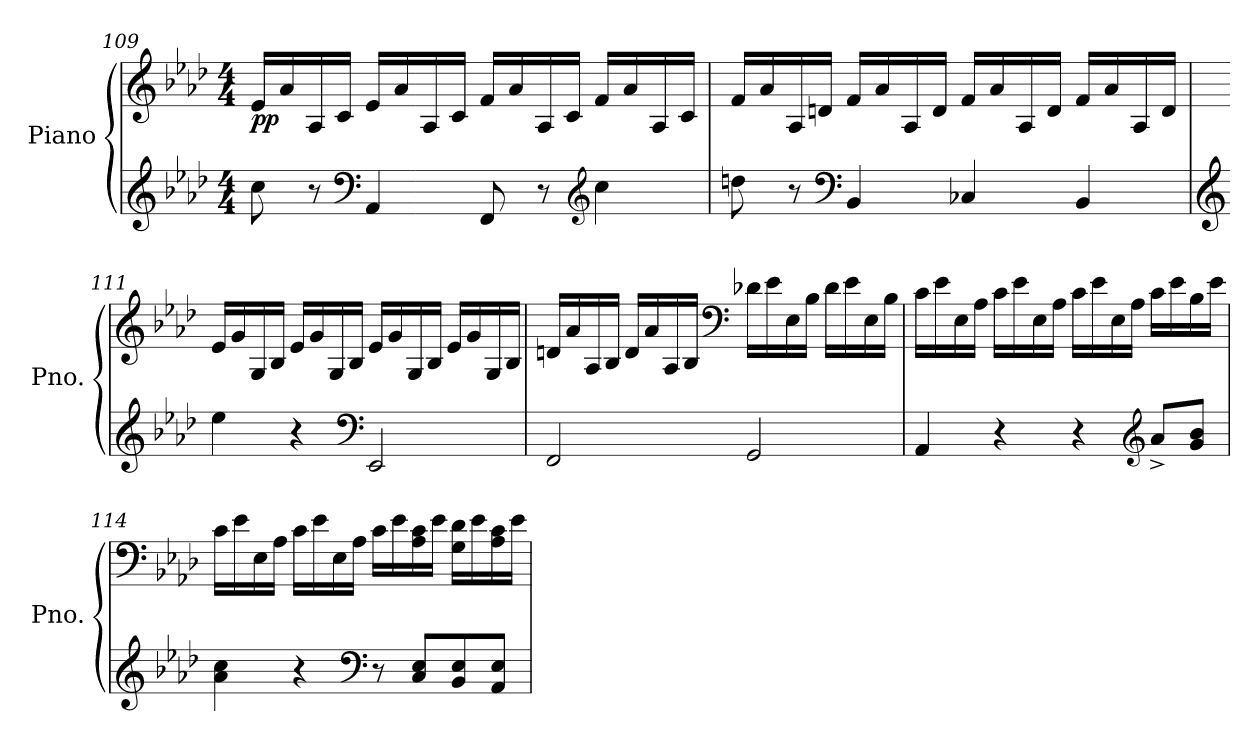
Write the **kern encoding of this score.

**kern	**kern	**dynam
*part1	*part1	*part1
*staff2	*staff1	*staff1/2
*I"Piano	*	*
*I'Pno.	*	*
!!LO:LB:g=z
*clefG2	*clefG2	*
*k[b-e-a-d-]	*k[b-e-a-d-]	*
*M4/4	*M4/4	*
=109	=109	=109
!	!	!LO:DY:b
8cc\	16e-/LL	pp
.	16a-/	.
8r	16A-/	.
.	16c/JJ	.
*clefF4	*	*
4AA-/	16e-/LL	.
.	16a-/	.
.	16A-/	.
.	16c/JJ	.
8FF/	16f/LL	.
.	16a-/	.
8r	16A-/	.
.	16c/JJ	.
*clefG2	*	*
4cc\	16f/LL	.
.	16a-/	.
.	16A-/	.
.	16c/JJ	.
=110	=110	=110
8ddn\	16f/LL	.
.	16a-/	.
8r	16A-/	.
.	16dn/JJ	.
*clefF4	*	*
4BB-/	16f/LL	.
.	16a-/	.
.	16A-/	.
.	16d/JJ	.
4C-X/	16f/LL	.
.	16a-/	.
.	16A-/	.
.	16d/JJ	.
4BB-/	16f/LL	.
.	16a-/	.
.	16A-/	.
.	16d/JJ	.
!!LO:LB:g=z
=111	=111	=111
*clefG2	*	*
4ee-\	16e-/LL	.
.	16g/	.
.	16G/	.
.	16B-/JJ	.
4r	16e-/LL	.
.	16g/	.
.	16G/	.
.	16B-/JJ	.
*clefF4	*	*
2EE-/	16e-/LL	.
.	16g/	.
.	16G/	.
.	16B-/JJ	.
.	16e-/LL	.
.	16g/	.
.	16G/	.
.	16B-/JJ	.
=112	=112	=112
2FF/	16dn/LL	.
.	16a-/	.
.	16A-/	.
.	16B-/JJ	.
.	16d/LL	.
.	16a-/	.
.	16A-/	.
.	16B-/JJ	.
*	*clefF4	*
2GG/	16d-X\LL	.
.	16e-\	.
.	16E-\	.
.	16B-\JJ	.
.	16d-\LL	.
.	16e-\	.
.	16E-\	.
.	16B-\JJ	.
!!LO:LB:g=z
=113	=113	=113
4AA-/	16c\LL	.
.	16e-\	.
.	16E-\	.
.	16A-\JJ	.
4r	16c\LL	.
.	16e-\	.
.	16E-\	.
.	16A-\JJ	.
4r	16c\LL	.
.	16e-\	.
.	16E-\	.
.	16A-\JJ	.
*clefG2	*	*
8a-^/L	16c\LL	.
.	16e-\	.
8g/ 8b-/J	16B-\	.
.	16e-\JJ	.
=114	=114	=114
4a-\ 4cc\	16c\LL	.
.	16e-\	.
.	16E-\	.
.	16A-\JJ	.
4r	16c\LL	.
.	16e-\	.
.	16E-\	.
.	16A-\JJ	.
*clefF4	*	*
8r	16c\LL	.
.	16e-\	.
8C/ 8E-/L	16A-\ 16c\	.
.	16e-\JJ	.
8BB-/ 8E-/	16G\ 16d-\LL	.
.	16e-\	.
8AA-/ 8E-/J	16A-\ 16c\	.
.	16e-\JJ	.
=	=	=
*-	*-	*-
